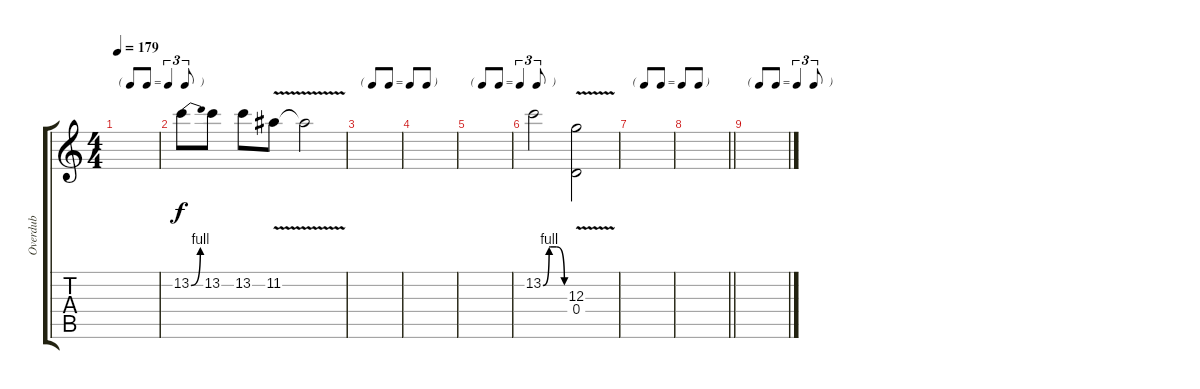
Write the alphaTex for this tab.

\track ("Overdub" "Overdub") {instrument overdrivenguitar}
\staff {score tabs}
\tuning (E4 B3 G3 D3 A2 E2) {hide}
\ts (4 4)
\tf triplet8th
\tempo 179
\clef g2
\ks c
|
13.2{be (bend 0 0 60 4)}.8 13.2.8 13.2.8 11.2{v}.8 11.2{t}.2 |
\tf none
|
|
\tf triplet8th
|
13.2{be (custom 0 0 17 4 20 4 38 4 60 0)}.2 (12.3{v} 0.4).2 |
\tf none
|
\barLineRight lightlight
|
\tf triplet8th
